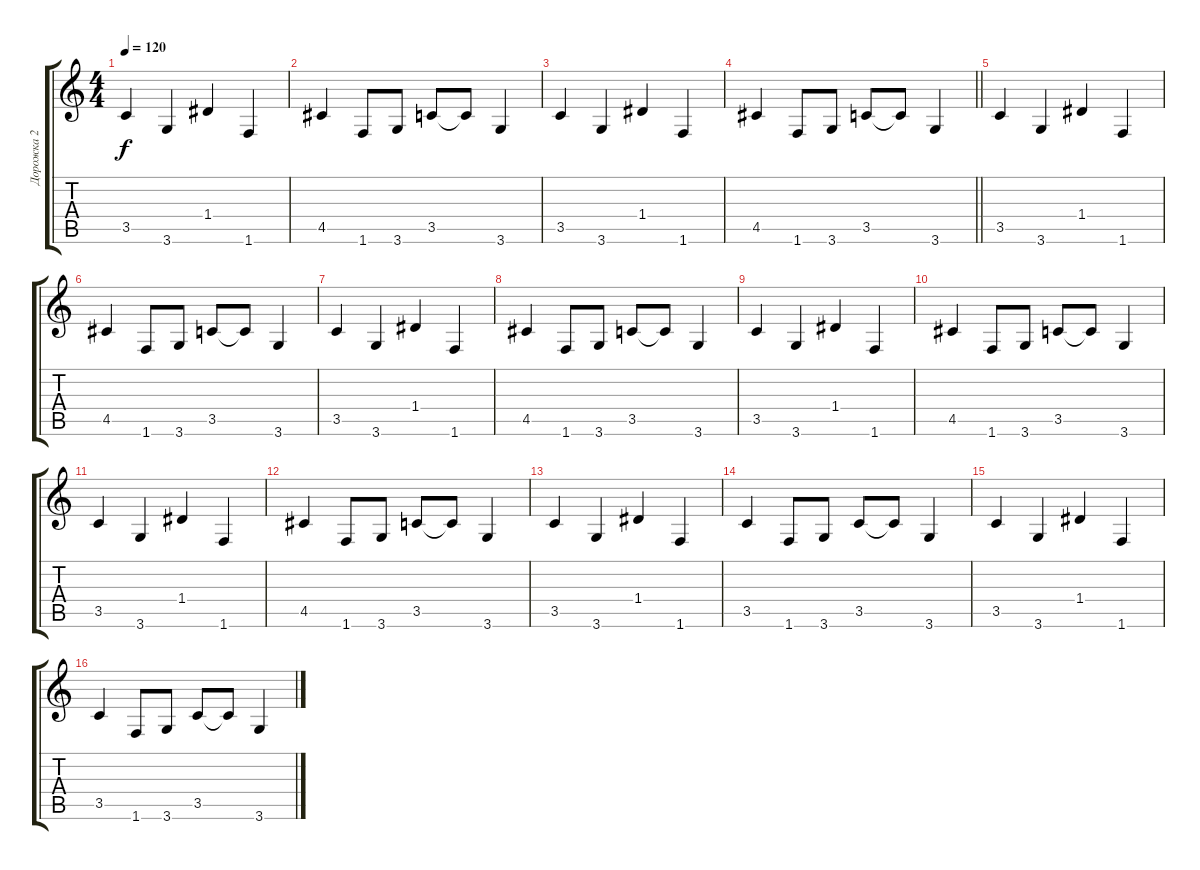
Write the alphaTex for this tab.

\track ("Дорожка 2" "Дорожка 2") {instrument acousticbass}
\staff {score tabs}
\tuning (E4 B3 G3 D3 A2 E2) {hide}
\ts (4 4)
\tempo 120
\clef g2
\ks c
3.5.4{dy f} 3.6.4 1.4.4 1.6.4 |
4.5.4 1.6.8 3.6.8 3.5.8 3.5{t}.8 3.6.4 |
3.5.4 3.6.4 1.4.4 1.6.4 |
\barLineRight lightlight
4.5.4 1.6.8 3.6.8 3.5.8 3.5{t}.8 3.6.4 |
3.5.4 3.6.4 1.4.4 1.6.4 |
4.5.4 1.6.8 3.6.8 3.5.8 3.5{t}.8 3.6.4 |
3.5.4 3.6.4 1.4.4 1.6.4 |
4.5.4 1.6.8 3.6.8 3.5.8 3.5{t}.8 3.6.4 |
3.5.4 3.6.4 1.4.4 1.6.4 |
4.5.4 1.6.8 3.6.8 3.5.8 3.5{t}.8 3.6.4 |
3.5.4 3.6.4 1.4.4 1.6.4 |
4.5.4 1.6.8 3.6.8 3.5.8 3.5{t}.8 3.6.4 |
3.5.4 3.6.4 1.4.4 1.6.4 |
3.5.4 1.6.8 3.6.8 3.5.8 3.5{t}.8 3.6.4 |
3.5.4 3.6.4 1.4.4 1.6.4 |
3.5.4 1.6.8 3.6.8 3.5.8 3.5{t}.8 3.6.4
